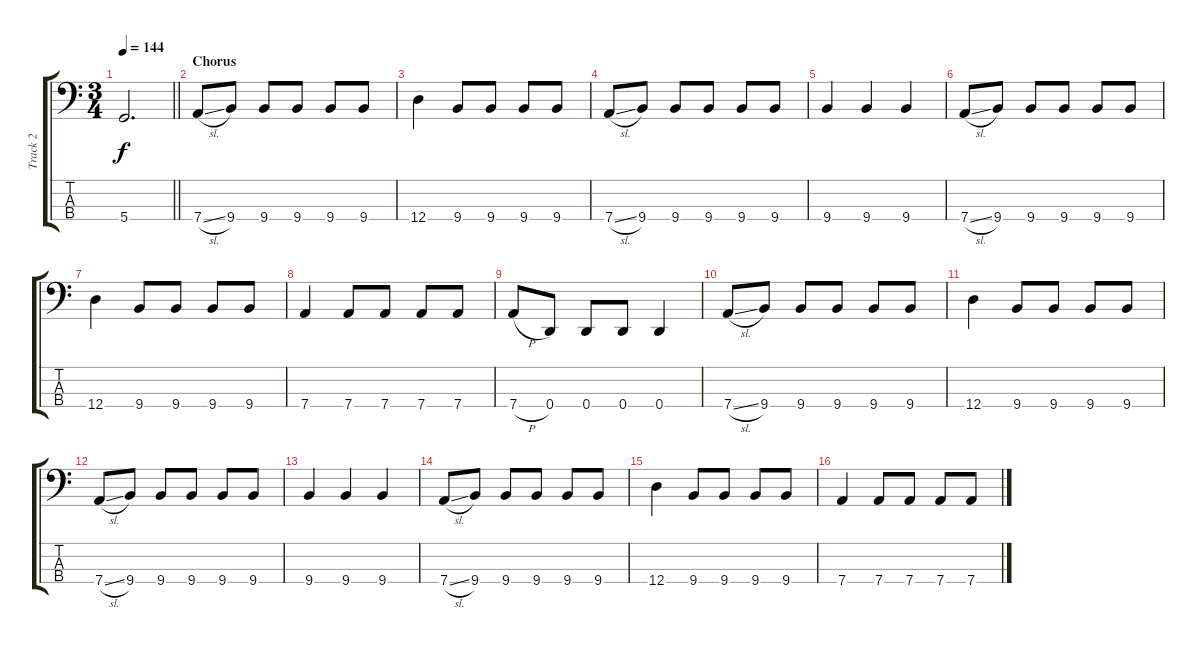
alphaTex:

\track ("Track 2" "Track 2") {instrument electricbasspick}
\staff {score tabs}
\tuning (G2 D2 A1 D1) {hide}
\ts (3 4)
\tempo 144
\clef f4
\barLineRight lightlight
\ks c
5.4{t}.2{d dy f} |
\section ("" "Chorus")
7.4{sl}.8 9.4.8 9.4.8 9.4.8 9.4.8 9.4.8 |
12.4.4 9.4.8 9.4.8 9.4.8 9.4.8 |
7.4{sl}.8 9.4.8 9.4.8 9.4.8 9.4.8 9.4.8 |
9.4.4 9.4.4 9.4.4 |
7.4{sl}.8 9.4.8 9.4.8 9.4.8 9.4.8 9.4.8 |
12.4.4 9.4.8 9.4.8 9.4.8 9.4.8 |
7.4.4 7.4.8 7.4.8 7.4.8 7.4.8 |
7.4{h}.8 0.4.8 0.4.8 0.4.8 0.4.4 |
7.4{sl}.8 9.4.8 9.4.8 9.4.8 9.4.8 9.4.8 |
12.4.4 9.4.8 9.4.8 9.4.8 9.4.8 |
7.4{sl}.8 9.4.8 9.4.8 9.4.8 9.4.8 9.4.8 |
9.4.4 9.4.4 9.4.4 |
7.4{sl}.8 9.4.8 9.4.8 9.4.8 9.4.8 9.4.8 |
12.4.4 9.4.8 9.4.8 9.4.8 9.4.8 |
7.4.4 7.4.8 7.4.8 7.4.8 7.4.8
